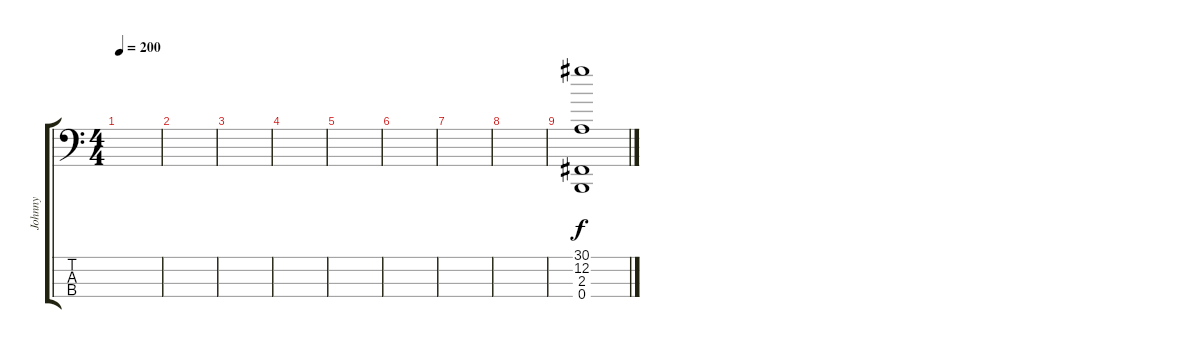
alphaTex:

\track ("Johnny" "Johnny") {instrument electricbassfinger}
\staff {score tabs}
\tuning (D2 A1 E1 B0) {hide}
\ts (4 4)
\tempo 200
\clef f4
\ks c
|
|
|
|
|
|
|
|
(30.1 12.2 2.3 0.4).1{instrument gunshot}
